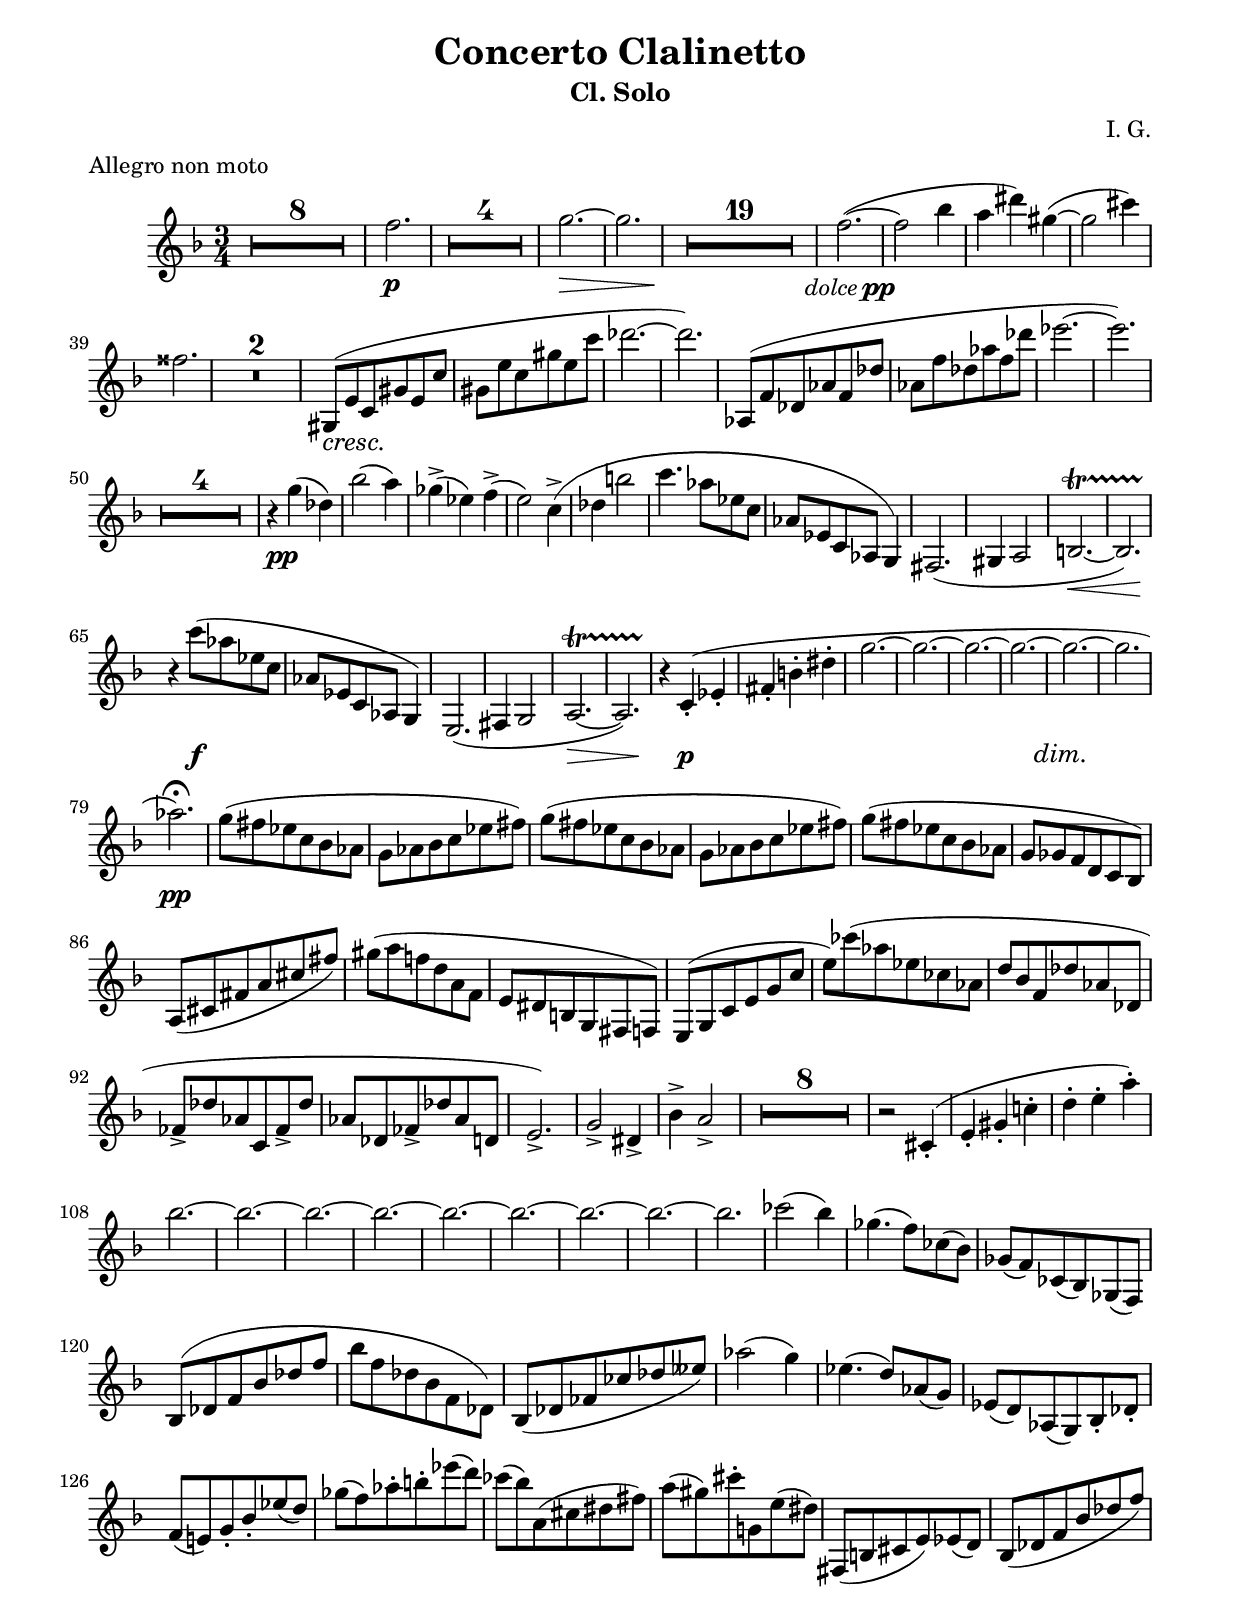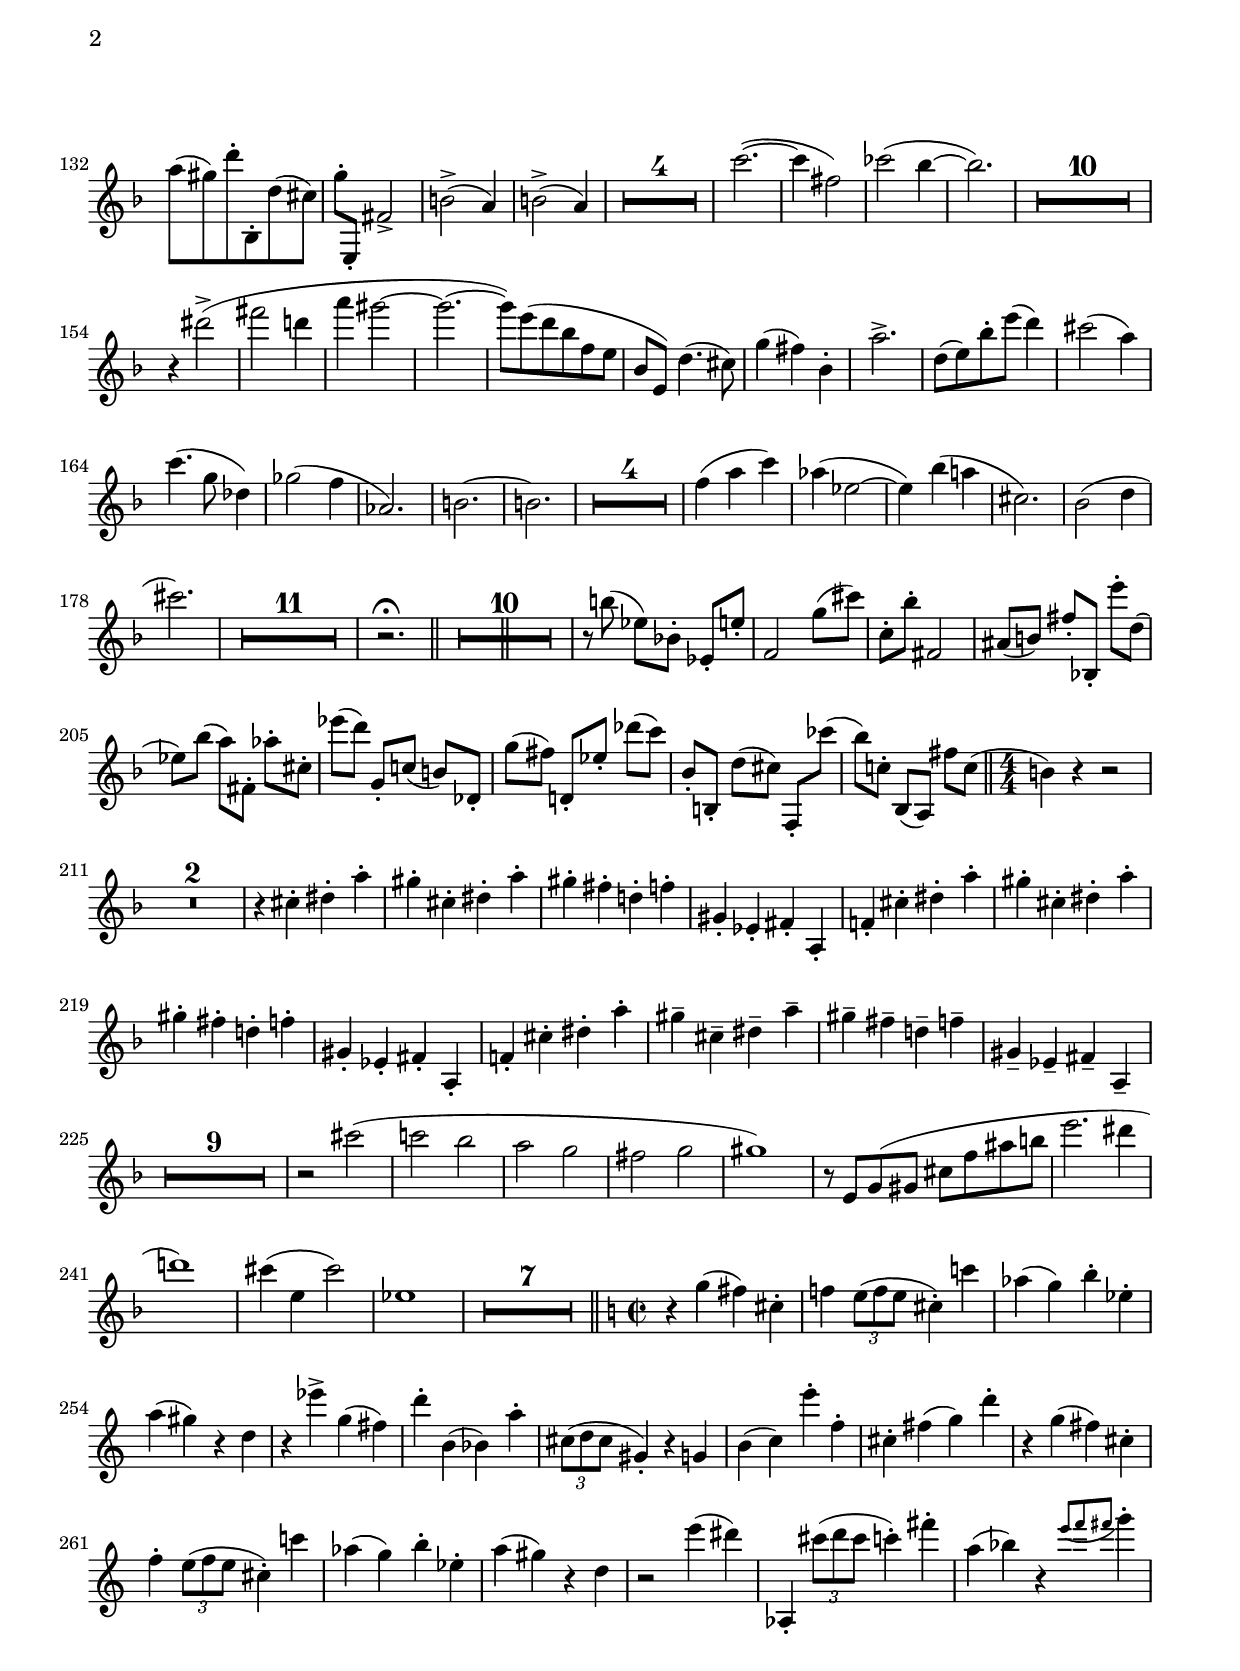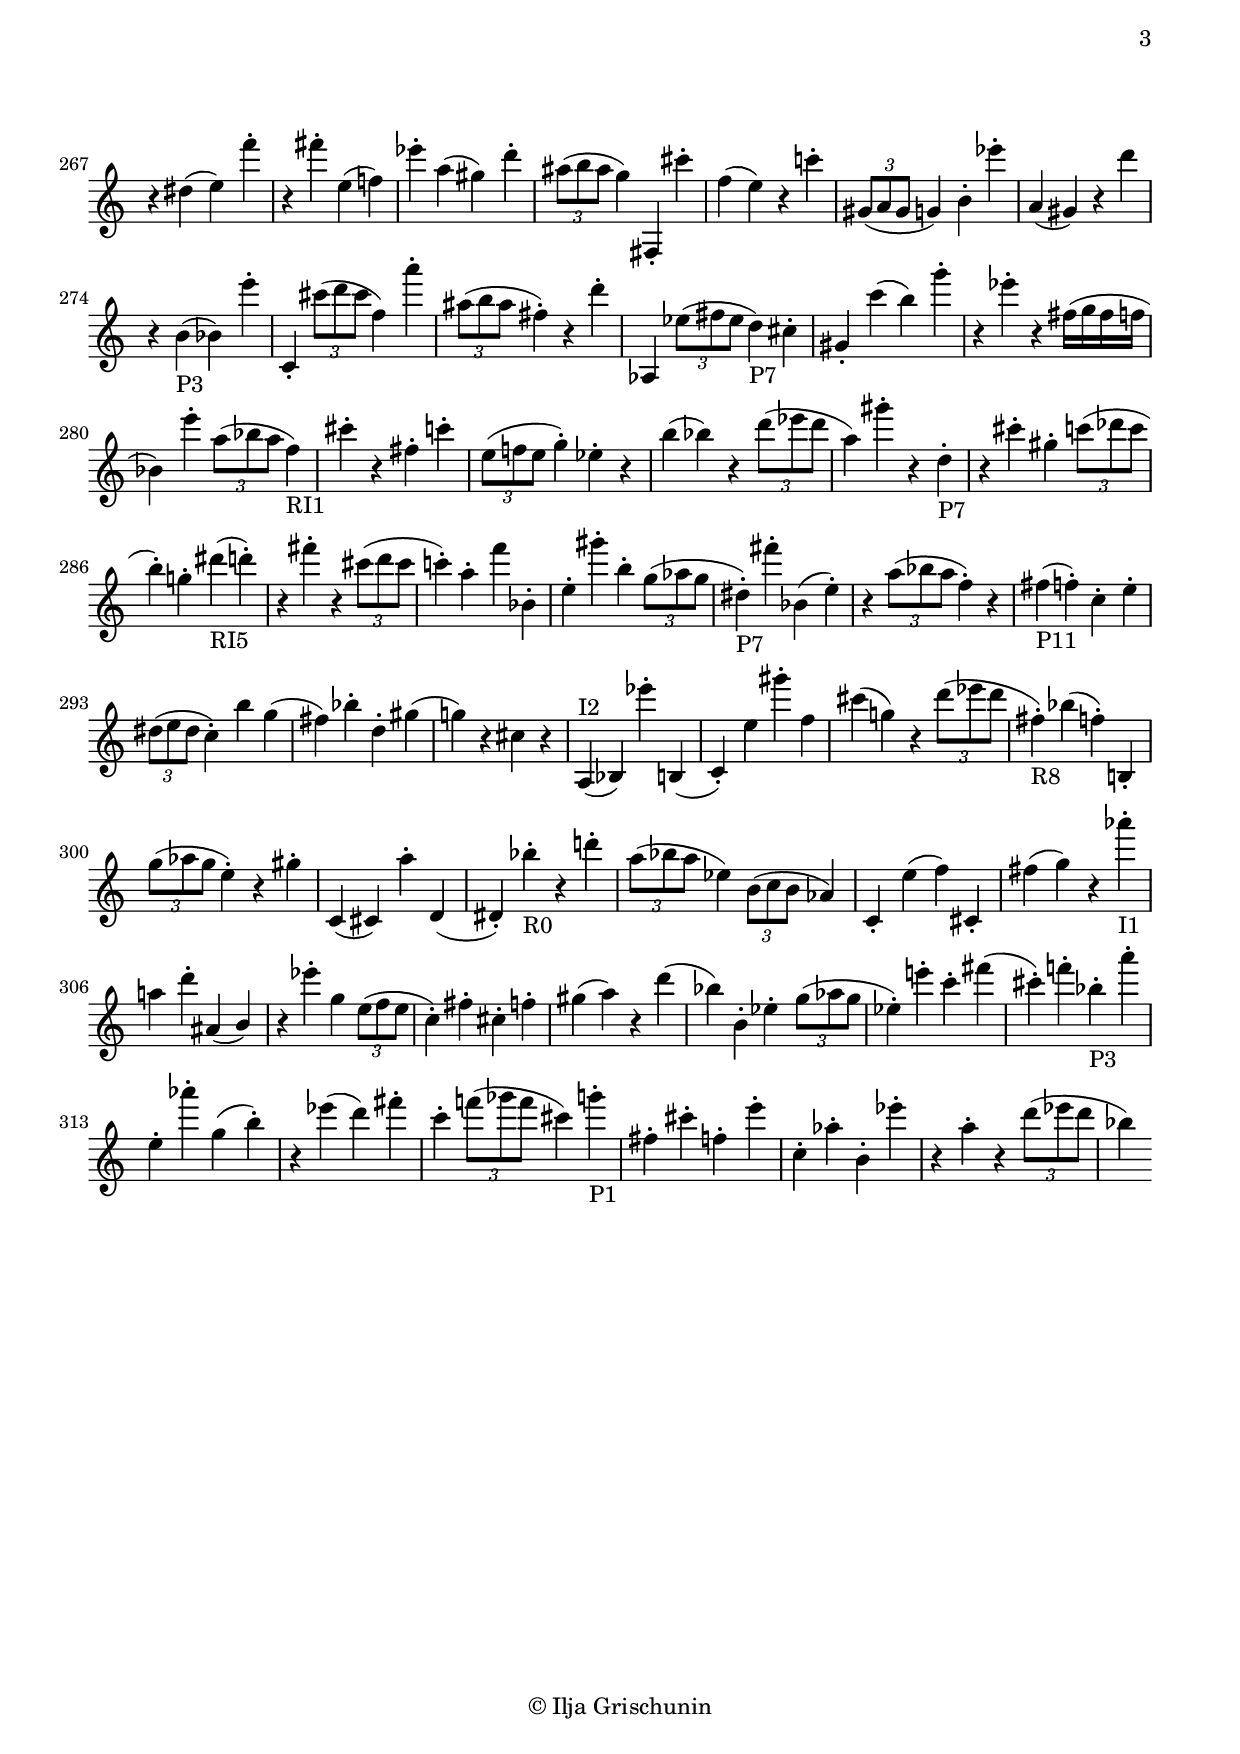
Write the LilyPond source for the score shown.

\version "2.19.15"
%\version "2.18.0"

\language "deutsch"

\header {
  title = "Concerto Clalinetto"
  subtitle = "Cl. Solo"
  meter = "Allegro non moto"
  composer = "I. G."
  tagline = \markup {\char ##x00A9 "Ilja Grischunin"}
}

\paper {
  #(set-paper-size "a4")
  top-system-spacing.basic-distance = #20
  top-markup-spacing.basic-distance = #8
  markup-system-spacing.basic-distance = #8
  system-system-spacing.basic-distance = #14
  last-bottom-spacing.basic-distance = #16
  left-margin = 15
  right-margin = 15
  %two-sided = ##t
  %inner-margin = 25
  %outer-margin = 15
}

\layout {
  indent = 10
  \context {
    \Score
    %\remove "Bar_number_engraver"
  }
}
\version "2.19.15"
%\version "2.18.0"

\language "deutsch"

clarinetSoloMusic = \relative {
  \time 3/4
  \key es \major
  \override MultiMeasureRest #'expand-limit = #2
  \set Score.skipBars = ##t
  R2.*8 es''2. R2.*4 f2.~ f R2.*19 es2.(~ es2 as4 g cis) fis,(~ fis2 h4) eis,2. R2.*2%\break
  fis,,8( d' b fis' d b' fis d' b fis' d b' ces2.~ ces)
  ges,,8( es' ces ges' es ces' ges es' ces ges' es ces' des2.~ des) R2.*4%\break
  r4 f,( ces) as'2( g4) fes->( des) es->( d2) b4->( ces a'2 b4. ges8 des b ges des b ges f4)
  e2.( fis4 g2 a2.~\startTrillSpan a)\break
  r4\stopTrillSpan b''8( ges des b ges des b ges f4)
  d2.( e4 f2 g2.~\startTrillSpan g)
  r4\stopTrillSpan b-.( des-. e-. a-. cis-. f2.~ f~ f~ f~ f~ f ges)\fermata
  f8( e des b as ges f ges as b des e) f( e des b as ges f ges as b des e)
  f( e des b as ges f fes es c b as) g( h e g h e) fis( g es! c g es d cis a f e es)
  d( f b d f b d) heses'( ges des heses ges c as es ces' ges ces, eses-> ces' ges b, eses-> ces'
  ges ces, eses-> ces' ges c, d2.->) f2-> cis4-> as'-> g2-> R2.*8 %\break
  r2 h,4-.( d-. fis-. b!-. c-. d-. g-.) as2.~ as~ as~ as~ as~ as~ as~ as~ as
  heses2( as4) fes4.( es8) heses( as) fes( es) heses( as) fes( es)
  as( ces es as ces es as es ces as es ces) as( ces eses heses' ces deses)
  ges2( f4) des4.( c8) ges( f) des( c) ges( f) as-. ces-. es( d!) f-. as-. des( c)
  fes( es) ges-. a-. des( c) heses( as) g,( h cis e) g( fis) h-. f,! d'( cis)
  e,,( a h d) des( c) as( ces es as ces es) g( fis) c'-. as,,-. c'( h) f'-. d,,-. e'2->
  a->( g4) a2->( g4) R2.*4%\break
  b'2.~( b4 e,2) heses'( as4~ as2.) R2.*10\break
  r4 cis2->( e c!4 g' fis2~ fis2.~ fis8) d( c as es d as d,) c'4.( h8) f'4( e) as,-. g'2.->
  c,8( d) as'-. d( c4) h2( g4) b4.( f8 ces4) fes2( es4 ges,2.) a~ a! R2.*4
  es'4( g b) ges( des2~ des4) as'( g! h,2.) as2( c4 h'2.) R2.*11 r2.\fermata
  %%%%%%%%%%%%%%%%%%%
  \bar "||" \cadenzaOn R1*10 \cadenzaOff \bar "||"
  %%%%%%%%%%%%%%%%%%%
  R2.*10
  %\pageBreak
  \set Timing.beamExceptions = #'()
  r8 a( des,) as!-. des,-. d'-. es,2 f'8( h) b,-. as'-. e,2 gis8( a) e'-. as,,!-. d''-. c,(
  des) as'( g) e,-. ges'-. h,-. des'( c) f,,-. b!( a) ces,-. f'( e) c,!-. des'-. ces'( b)
  as,-. a,!-. c'( h) es,,-. heses'''( as) b,!-. as,( g) e'' b( \bar "||"
  %%%%%%%%%%%%%%%%%%%
  \numericTimeSignature
  \time 4/4
  a4) r r2 R1*2
  r4 h-. cis-. g'-. fis-. h,-. cis-. g'-. fis-. e-. c!-. es-. fis,-. des-. e-. g,-.
  es'!-. h'-. cis-. g'-. fis-. h,-. cis-. g'-. fis-. e-. c!-. es-. fis,-. des-. e-. g,-.
  es'!-. h'-. cis-. g'-. fis-- h,-- cis-- g'-- fis-- e-- c!-- es-- fis,-- des-- e-- g,--
  R1*9
  %\break
  r2 h''( b! as g f e f fis1)
  \set Timing.beamExceptions = #'()
  \set Timing.beatStructure = #'(2 2)
  r8 d, f( fis h es gis a d2. cis4 c!1) h4( d, h'2) des,1 R1*7 \bar "||"
  %%%%%%%%%%%%%%%%%%%%%%%%%%%%%%%%%%%%%%%%%%%%%%%%
  %%  0   1   2   3  4  5  6  7   8   9  10  11 %%
  %%  f  ges  g  as  a  b  h  c  des  d  es  e  %%
  %%%%%%%%%%%%%%%%%%%%%%%%%%%%%%%%%%%%%%%%%%%%%%%%
  %%                                            %%
  %%       f e h es d b ges a des g c as        %%
  %%                                            %%
  %%%%%%%%%%%%%%%%%%%%%%%%%%%%%%%%%%%%%%%%%%%%%%%%
  \key b \major
  \defaultTimeSignature
  \time 2/2
  r4 f( e) h-. es! \times 2/3 {d8( es d} h4-.) b'! ges( f) a-. des,-. g( fis) r c
  r des'-> f,( e) c'-. a,( as) g'-. \times 2/3 {h,8( c h} fis4-.) r f a( b) d'-. es,-.
  h-. e( f) c'-.
  r f,( e) h-. es-. \times 2/3 {d8( es d} h4-.) b'! ges( f) a-. des,-. g( fis) r c
  r2 d'4( cis) ges,,-. \times 2/3 {h''8( c h} b4-.) e-. g,( as) r \acciaccatura {d8[ es e]} f4-.
  r cis,( d) es'-. r e-. d,( es!) des'-. g,( fis) c'-. \times 2/3 {gis8( a gis} f4) e,,-. h'''-.
  es,( d) r b'!-. \times 2/3 {fis,8( g fis} f4) a-. des'-. g,,( fis) r c''
  r a,-"P3"( as) d'-. b,,-. \times 2/3 {h''8( c h} es,4) g'-.
  \times 2/3 {gis,8(a gis}  e4-.) r c'-. ges,, \times 2/3{des''8( e! des} c4)-"P7" h-.
  fis-. b'( a) f'-. r des-. r e,16( f e es as,4) d'-. \times 2/3 {g,8( as g} es4)-"RI1"
  h'-. r e,-. b'-. \times 2/3 {d,8( es! d} f4-.) des-. r a'( as) r \times 2/3 {c8( des c}
  g4) fis'-. r c,-.-"P7" r h'-. fis-. \times 2/3 {b8( ces b} a4-.) f!-. cis'-"RI5"( c-.)
  r e-. r \times 2/3 {h8( c h} b!4-.) g-. es' as,,-.  d-. fis'-. a,-. \times 2/3 {f8( ges f}
  cis4-.)-"P7" e'-. as,,( d-.) r \times 2/3 {g8( as g} es4-.) r
  e(-"P11" es-.) b-. d-. \times 2/3 {cis8(d cis} b4-.) a' f( e) as-. c,-. fis( f!) r h, r
  g,^"I2"( as) des''-. a,,( b-.) d' fis'-. es, h'( f!) r \times 2/3 {c'8( des c}
  e,4-.)-"R8" as( es-.) a,,!-. \times 2/3 {f''8( ges f} d4-.) r fis-. b,,( h) g''-. c,,( cis-.)
  as''-.-"R0" r c!-. \times 2/3 {g8( as g} des4) \times 2/3 {a8( b a} ges4) b,-. d'( es) h,-. e'( f)
  r ges'-.-"I1" g,! c-. gis,( \stemUp a) r\stemNeutral des'-. f, \times 2/3 {d8( es d}
  b4-.) e-. h-. es-. fis( g) r c( as) a,-. des-. \times 2/3 {f8( ges f}
  des4-.) d'!-. b-. e( h-.) es!-. as,-.-"P3" g'-. d,-. ges'-. f,( a-.) r des( c) e-. b-.
  \times 2/3 {es!8( fes es} h4) f'-.-"P1" e,-. h'-. es,-. d'-. b,-. ges'-. a,-. des'-.
  r g,-. r \times 2/3 {c8( des c} as4)
}

\version "2.19.15"
%\version "2.18.0"

\language "deutsch"

dynamicClarinetSolo = {
  \override Hairpin.to-barline = ##f
  %\override TextScript #'staff-padding = #2
  %\override DynamicLineSpanner.staff-padding = #6
  s2.*8 s2.\p s2.*4 s2.\> s2%-\markup {\italic {poco dim}}
  s8 s8\! s2.*19 
  \override TextScript.extra-offset = #'(2 . 1)
  s2.*7-\markup {\right-align {\italic dolce \dynamic pp}}
  \override DynamicTextSpanner.style = #'none
  \once \crescTextCresc
  s2.*8\< s2.*4\!
  \override TextScript.extra-offset = #'(0 . 4)
  s2.*9-\markup {\dynamic pp} s2.\< s2 s4\! s4 s2\f s2.*3 s2.\> s2 s4\!
  s4 s2\p s2.*4 s2
  \once \dimTextDim
  s4\> s2.*2 s2.\pp
}

\score {
  <<
    \new Staff
    \transpose b c' 
    \clarinetSoloMusic
    \new Dynamics \dynamicClarinetSolo
  >>
}